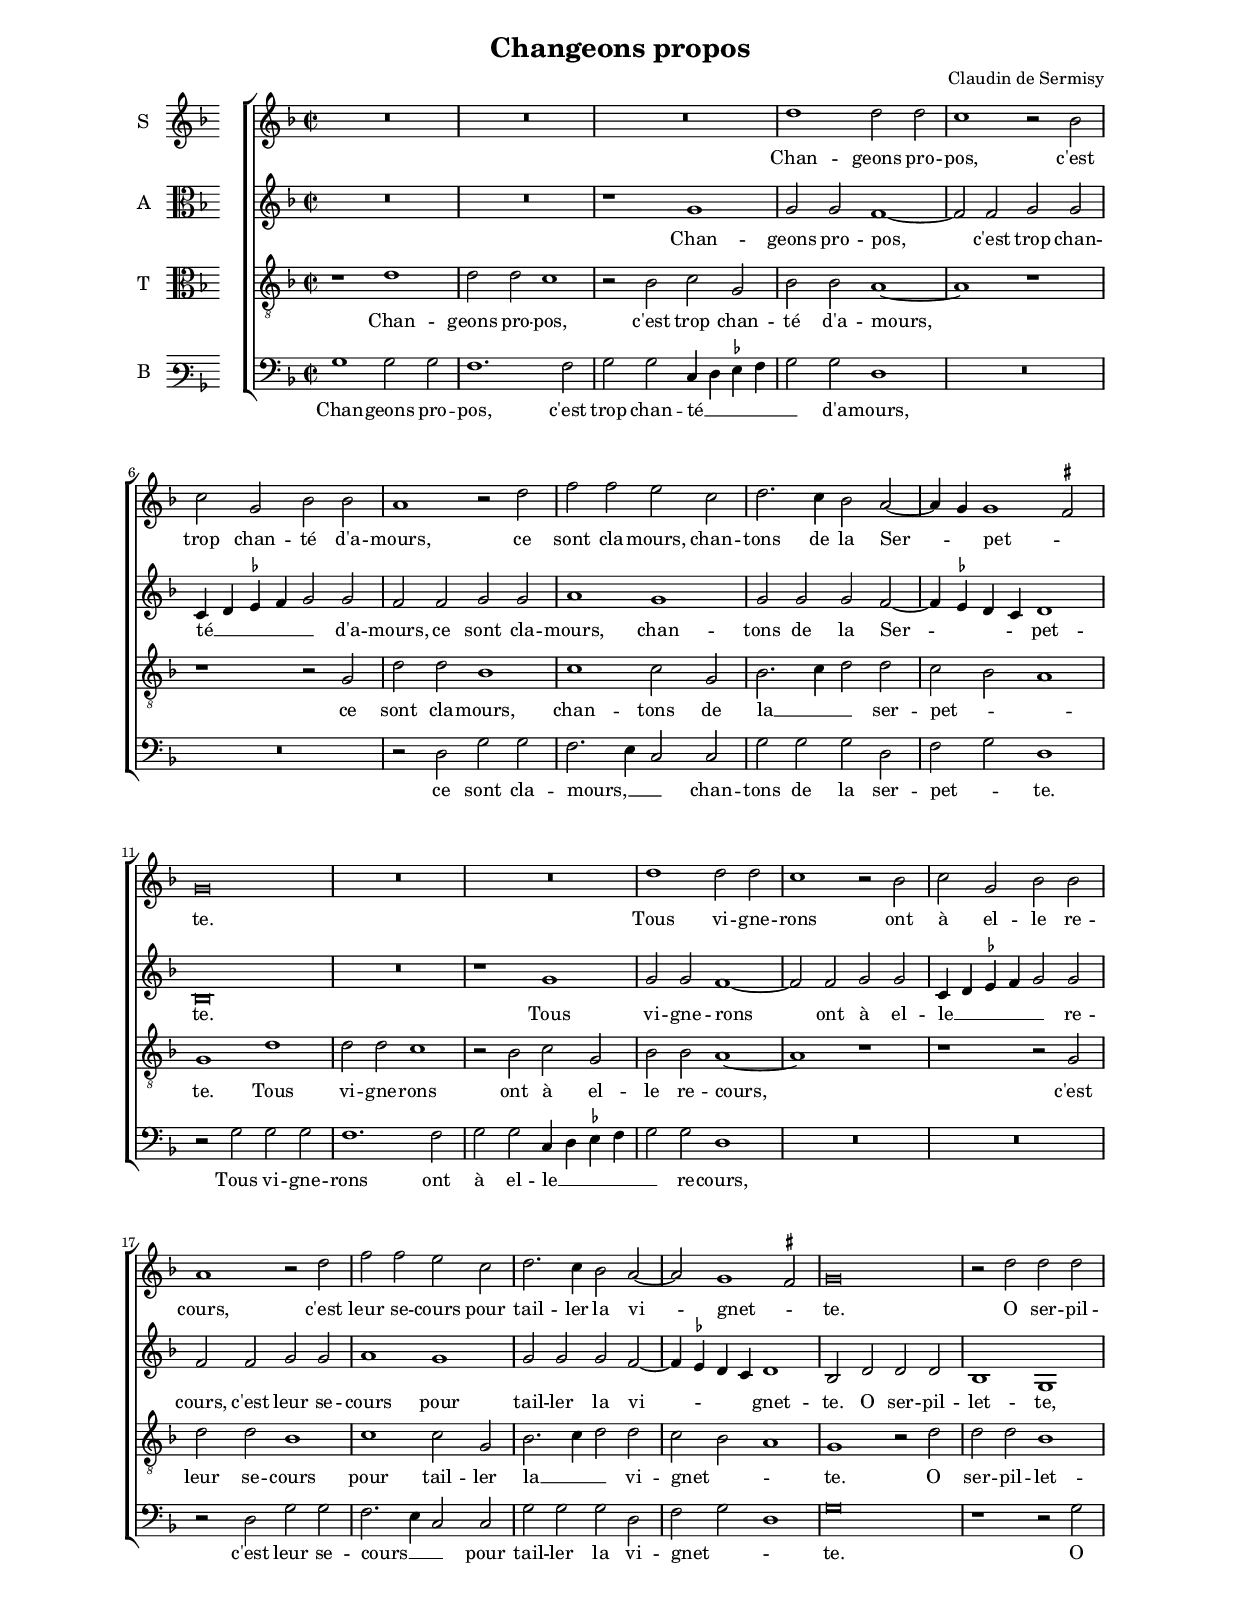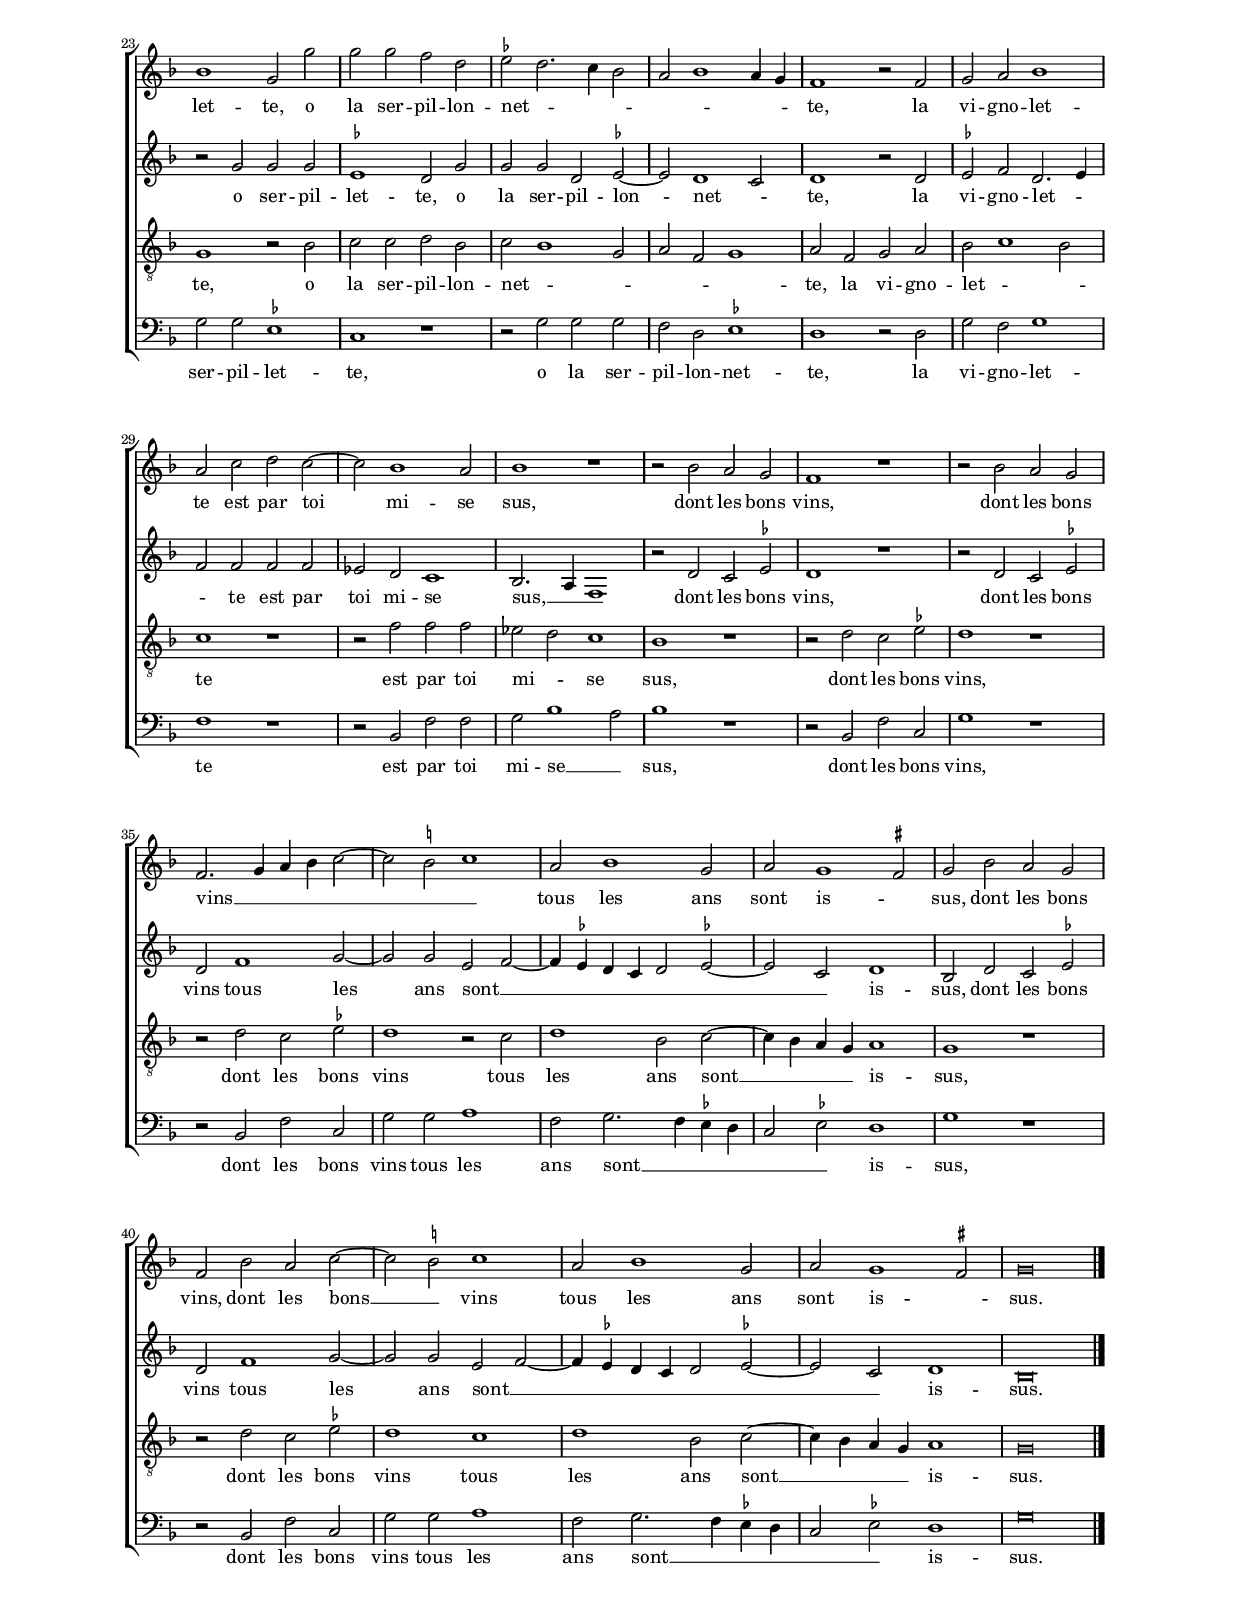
\header
{
  title="Changeons propos"
  composer="Claudin de Sermisy"
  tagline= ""
}

\version "2.18.2"
\include "deutsch.ly"
#(set-global-staff-size 15)
% #(set-default-paper-size "letter")
#(ly:set-option 'point-and-click #f)

	
global = {
	\key f \major
	\time 2/2 \set Score.measureLength = #(ly:make-moment 2/1)
	}

	ficta = { \once \set suggestAccidentals = ##t }
	
	forget = #(define-music-function (parser location music) (ly:music?) #{
		\accidentalStyle forget
		$music
		\accidentalStyle default
		#})
	
	m = \melisma
	me = \melismaEnd


\paper
	{
	top-margin = 1.8 \cm
	bottom-margin = 1.8 \cm
	left-margin = 2.3 \cm
	right-margin = 2.3 \cm
	ragged-bottom = ##f
	ragged-last-bottom = ##f
	print-page-number = ##f
	system-system-spacing = #'((basic-distance . 18) (minimum-distance . 13) (padding . 5) (strechability . 250))
	systems-per-page = 4
%	min-systems-per-page = 3
%	oddHeaderMarkup = \markup { \fill-line { \null \null \column \right-align { \fontsize #1 \fromproperty #'page:page-number-string \null } } }
%	evenHeaderMarkup = \markup { \column \right-align { \fontsize #1 \fromproperty #'page:page-number-string \null } }
	}


incipitcantus = \markup { \score {
	{
	\set Staff.instrumentName = \markup { \fontsize #1 "S" }
	\key f \major
	\clef violin
	s4 \bar ""
	}
	\layout  {
	raggedright = ##t
	indent = 0.7 \cm
	line-width = 1.6 \cm
	\context { \Staff \remove Time_signature_engraver }
	\override Staff.Clef.Y-extent = #'(0 . 0)
	}} \hspace #1 }
	
      
incipitaltus = \markup { \score {
	{
	\set Staff.instrumentName = \markup { \fontsize #1 "A" }
	\key f \major
	\clef alto
	s4 \bar ""
	}
	\layout  {
	raggedright = ##t
	indent = 0.7 \cm
	line-width = 1.6 \cm
	\context { \Staff \remove Time_signature_engraver }
	\override Staff.Clef.Y-extent = #'(0 . 0)
	}} \hspace #1 }


incipittenor = \markup { \score {
	{
	\set Staff.instrumentName = \markup { \fontsize #1 "T" }
	\key f \major
	\clef alto
	s4 \bar ""
	}
	\layout  {
	raggedright = ##t
	indent = 0.7 \cm
	line-width = 1.6 \cm
	\context { \Staff \remove Time_signature_engraver }
	\override Staff.Clef.Y-extent = #'(0 . 0)
	}} \hspace #1 }


incipitbassus = \markup { \score {
	{
	\set Staff.instrumentName = \markup { \fontsize #1 "B" }
	\key f \major
	\clef varbaritone
	s4 \bar ""
	}
	\layout  {
	raggedright = ##t
	indent = 0.7 \cm
	line-width = 1.6 \cm
	\context { \Staff \remove Time_signature_engraver }
	\override Staff.Clef.Y-extent = #'(0 . 0)
	}} \hspace #1 }


cantus =  \relative c''
	{
	R\breve
	R\breve
	R\breve
	d1 d2 d
%5
	c1 r2 b |
	c2 g b b
	a1 r2 d
	f2 f e c
	d2. c4 b2 a~
%10
	a4 g g1 \ficta fis2 |
	g\breve
	R\breve
	R\breve
	d'1 d2 d
%15
	c1 r2 b |
	c2 g b b
	a1 r2 d
	f2 f e c
	d2. c4 b2 a~
%20
	a2 g1 \ficta fis2 |
	g\breve
	r2 d' d d
	b1 g2 g'
	g2 g f d
%25
	\ficta es2 d2. c4 b2 |
	a2 b1 a4 g
	f1 r2 f
	g2 a b1
	a2 c d c~
%30
	c2 b1 a2 |
	b1 r
	r2 b a g
	f1 r
	r2 b a g
%35
	f2. g4 a b c2~ |
	c2 \ficta h2 c1
	a2 b1 g2
	a2 g1 \ficta fis2
	g2 b a g
%40
	f2 b a c~ |
	c2 \ficta h c1
	a2 b1 g2
	a2 g1 \ficta fis2
	g\breve \bar "|." |
	}


altus =  \relative c'
        {
	R\breve
	R\breve
	r1 g'
	g2 g f1~
%5
	f2 f g g |
	c,4 d \ficta es f g2 g
	f2 f g g
	a1 g
	g2 g g f~
%10
	f4 \ficta es d c d1 |
	b\breve
	R\breve
	r1 g'
	g2 g f1~
%15
	f2 f g g |
	c,4 d \ficta es f g2 g
	f2 f g g
	a1 g
	g2 g g f~
%20
	f4 \ficta es d c d1 |
	b2 d d d
	b1 g
	r2 g' g g
	\ficta es1 d2 g
%25
	g2 g d \ficta es~ |
	\ficta es2 d1 c2
	d1 r2 d
	\ficta es2 f d2. \ficta es4
	f2 f f f
%30
	es2 d c1 |
	b2. a4 f1
	r2 d' c \ficta es
	d1 r
	r2 d c \ficta es
%35
	d2 f1 g2~ |
	g2 g e f~
	f4 \ficta es d c d2 \ficta es!~
	\ficta es2 c d1
	b2 d c \ficta es
%40
	d2 f1 g2~ |
	g2 g e f~
	f4 \ficta es d c d2 \ficta es!~
	\ficta es2 c d1
	b\breve |
	}


tenor =  \relative c'
	{
	r1 d
	d2 d c1
	r2 b c g
	b2 b a1~
%5
	a1 r |
	r1 r2 g
	d'2 d b1
	c1 c2 g
	b2. c4 d2 d
%10
	c2 b a1 |
	g1 d'1 
	d2 d c1 
	r2 b c2 g 
	b b a1~
%15
	a1 r |
	r1 r2 g
	d' d b1
	c1 c2 g
	b2. c4 d2 d
%20
	c2 b a1 |
	g1 r2 d'
	d2 d b1
	g1 r2 b
	c2 c d b
%25
	c2 b1 g2 |
	a2 f g1
	a2 f g a
	b2 c1 b2
	c1 r |
%30
	r2 f f f
	es2 d c1
	b1 r
	r2 d c \ficta es
	d1 r |
%35
	r2 d c \ficta es
	d1 r2 c
	d1 b2 c~
	c4 b a g a1
	g1 r |
%40
	r2 d' c \ficta es
	d1 c
	d1 b2 c~
	c4 b a g a1
	g\breve |
	}


bassus  =  \relative c
	{
	g'1 g2 g
	f1. f2
	g2 g c,4 d \ficta es f
	g2 g d1
%5
	R\breve |
	R\breve
	r2 d g g
	f2. e4 c2 c
	g'2 g g d
%10
	f2 g d1 |
	r2 g g g
	f1. f2
	g2 g c,4 d \ficta es f
	g2 g d1
%15
	R\breve |
	R\breve
	r2 d g g
	f2. e4 c2 c
	g'2 g g d
%20
	f2 g d1 |
	g\breve
	r1 r2 g
	g2 g \ficta es1
	c1 r
%25
	r2 g' g g |
	f2 d \ficta es1
	d1 r2 d
	g2 f g1
	f1 r
%30
	r2 b, f' f |
	g2 b1 a2
	b1 r
	r2 b, f' c
	g'1 r
%35
	r2 b, f' c |
	g'2 g a1
	f2 g2. f4 \ficta es d
	c2 \ficta es d1
	g1 r
%40
	r2 b, f' c |
	g'2 g a1
	f2 g2. f4 \ficta es d
	c2 \ficta es d1
	g\breve |
	}

lyricscantus = \lyricmode {
	Chan -- geons pro -- pos, c'est trop chan -- té d'a -- mours,
	ce sont cla -- mours, chan -- tons de la Ser -- _ pet -- _ te.
	Tous vi -- gne -- rons ont à el -- le re -- cours,
	c'est leur se -- cours pour tail -- ler la vi -- gnet -- _ te.
	O ser -- pil -- let -- te, o la ser -- pil -- lon -- net -- _ _ _ _ _ _ _ te,
	la vi -- gno -- let -- te est par toi mi -- se sus,
	dont les bons vins,
	dont les bons vins __ _ _ _ _ _ _ tous les ans sont is -- _ sus,
	dont les bons vins,
	dont les bons __ _ vins tous les ans sont is -- _ sus.
	}


lyricsaltus = \lyricmode {
	Chan -- geons pro -- pos, c'est trop chan -- té __ _ _ _ _ d'a -- mours,
	ce sont cla -- mours, chan -- tons de la Ser -- _ _ _ pet -- te.
	Tous vi -- gne -- rons ont à el -- le __ _ _ _ _ re -- cours,
	c'est leur se -- cours pour tail -- ler la vi -- _ _ _ gnet -- te.
	O ser -- pil -- let -- te, 
	o ser -- pil -- let -- te, o la ser -- pil -- lon -- net -- _ te,
	la vi -- gno -- let -- _ _ te est par toi mi -- se sus, __ _ _
	dont les bons vins,
	dont les bons vins tous les ans sont __ _ _ _ _ _ _ _ is -- sus,
	dont les bons vins tous les ans sont __ _ _ _ _ _ _ _ is -- sus.
	}


lyricstenor = \lyricmode {
	Chan -- geons pro -- pos, c'est trop chan -- té d'a -- mours,
	ce sont cla -- mours, chan -- tons de la __ _ _ ser -- pet -- _ _ te.
	Tous vi -- gne -- rons ont à el -- le re -- cours,
	c'est leur se -- cours pour tail -- ler la __ _ _ vi -- gnet -- _ _ te.
	O ser -- pil -- let -- te, o la ser -- pil -- lon -- net -- _ _ _ _ _ te,
	la vi -- gno -- let -- _ _ te est par toi mi -- _ se sus,
	dont les bons vins,
	dont les bons vins tous les ans sont __ _ _ _ is -- sus,
	dont les bons vins tous les ans sont __ _ _ _ is -- sus.
	}


lyricsbassus = \lyricmode {
	Chan -- geons pro -- pos, c'est trop chan -- té __ _ _ _ _ d'a -- mours,
	ce sont cla -- mours, __ _ _ chan -- tons de la ser -- pet -- _ te.
	Tous vi -- gne -- rons ont à el -- le __ _ _ _ _ re -- cours,
	c'est leur se -- cours __ _ _ pour tail -- ler la vi -- gnet -- _ _ te.
	O ser -- pil -- let -- te, o la ser -- pil -- lon -- net -- te,
	la vi -- gno -- let -- te est par toi mi -- se __ _ sus,
	dont les bons vins,
	dont les bons vins tous les ans sont __ _ _ _ _ _ is -- sus,
	dont les bons vins tous les ans sont __ _ _ _ _ _ is -- sus.
	}


\score
{  
	% \transpose {
	\new ChoirStaff \with { \override StaffGrouper.staff-staff-spacing.basic-distance = #12 }
	<<

	\new Staff << \global
	\new Voice="v1" {
		\set Staff.instrumentName=\incipitcantus
		\set Staff.midiInstrument = "reed organ"
		\clef "violin"
		\cantus }
	\new Lyrics \lyricsto "v1" {\lyricscantus }
	>>


	\new Staff << \global
	\new Voice="v2" {
		\set Staff.instrumentName=\incipitaltus
		\set Staff.midiInstrument = "reed organ"
		\clef "violin" 
		\altus}
	\new Lyrics \lyricsto "v2" {\lyricsaltus }
	>>


	\new Staff << \global
	\new Voice="v3" {
		\set Staff.instrumentName=\incipittenor
		\set Staff.midiInstrument = "reed organ"
		\clef "G_8"
		\tenor }
	\new Lyrics \lyricsto "v3" {\lyricstenor }
	>>


	\new Staff << \global
	\new Voice="v4" {
		\set Staff.instrumentName=\incipitbassus
		\set Staff.midiInstrument = "reed organ"
		\clef "bass" 
		\bassus }
	\new Lyrics \lyricsto "v4" {\lyricsbassus}
	>>

	>>
	% } % transpose

	\layout
	{
	indent = 2 \cm
%	\context { \Lyrics \override VerticalAxisGroup.nonstaff-relatedstaff-spacing.padding = #2 }
	\context { \Staff \override TimeSignature.break-visibility = #end-of-line-invisible }
%	\context { \Staff \override InstrumentName.X-offset = #'-25 }
	\context { \Voice \override Slur.transparent = ##t }
%	\context { \Voice \override AccidentalSuggestion.avoid-slur = #'ignore }
%	\context { \Voice \override AccidentalSuggestion.outside-staff-priority = ##f }
%	\context { \Score \override BarNumber.padding = #2 }
	\context { \Voice \override NoteHead.style = #'baroque }
	}

\midi
	{
    	\tempo 2 = 90
	}
	
}


% EOF